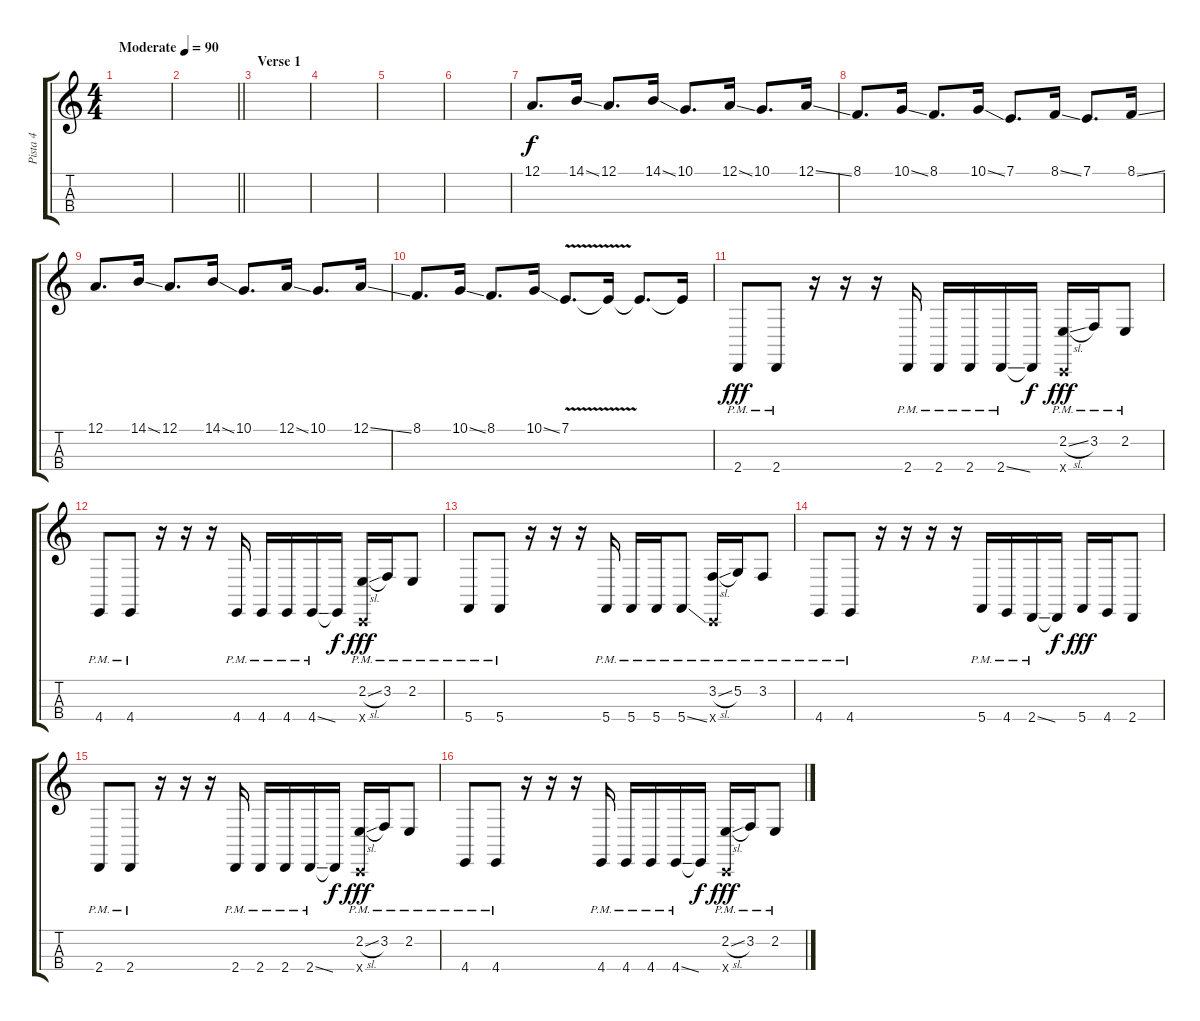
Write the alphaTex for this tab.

\track ("Pista 4" "Pista 4") {instrument cello}
\staff {score tabs}
\tuning (A3 D3 G2 C2) {hide}
\ts (4 4)
\tempo (90 "Moderate")
\clef g2
\ks c
|
\barLineRight lightlight
|
\section ("" "Verse 1")
|
|
|
|
12.1.8{d} 14.1{ss}.16 12.1.8{d} 14.1{ss}.16 10.1.8{d} 12.1{ss}.16 10.1.8{d} 12.1{ss}.16 |
8.1.8{d} 10.1{ss}.16 8.1.8{d} 10.1{ss}.16 7.1.8{d} 8.1{ss}.16 7.1.8{d} 8.1{ss}.16 |
12.1.8{d} 14.1{ss}.16 12.1.8{d} 14.1{ss}.16 10.1.8{d} 12.1{ss}.16 10.1.8{d} 12.1{ss}.16 |
8.1.8{d} 10.1{ss}.16 8.1.8{d} 10.1{ss}.16 7.1{v}.8{d} 7.1{t}.16 7.1{t}.8{d} 7.1{t}.16 |
2.4{pm}.8{dy fff} 2.4{pm}.8 r.16 r.16 r.16 2.4{pm}.16 2.4{pm}.16 2.4{pm}.16 2.4{ss pm}.16 2.4{t}.16{dy f} (2.2{sl pm} 0.4{x}).16{dy fff} 3.2{pm}.16 2.2{pm}.8 |
4.4{pm}.8 4.4{pm}.8 r.16 r.16 r.16 4.4{pm}.16 4.4{pm}.16 4.4{pm}.16 4.4{ss pm}.16 4.4{t}.16{dy f} (2.2{sl pm} 0.4{x}).16{dy fff} 3.2{pm}.16 2.2{pm}.8 |
5.4{pm}.8 5.4{pm}.8 r.16 r.16 r.16 5.4{pm}.16 5.4{pm}.16 5.4{pm}.16 5.4{ss pm}.8 (3.2{sl pm} 0.4{x}).16 5.2{pm}.16 3.2{pm}.8 |
4.4{pm}.8 4.4{pm}.8 r.16 r.16 r.16 r.16 5.4{pm}.16 4.4{pm}.16 2.4{ss pm}.16 2.4{t}.16{dy f} 5.4.16{dy fff} 4.4.16 2.4.8 |
2.4{pm}.8 2.4{pm}.8 r.16 r.16 r.16 2.4{pm}.16 2.4{pm}.16 2.4{pm}.16 2.4{ss pm}.16 2.4{t}.16{dy f} (2.2{sl pm} 0.4{x}).16{dy fff} 3.2{pm}.16 2.2{pm}.8 |
4.4{pm}.8 4.4{pm}.8 r.16 r.16 r.16 4.4{pm}.16 4.4{pm}.16 4.4{pm}.16 4.4{ss pm}.16 4.4{t}.16{dy f} (2.2{sl pm} 0.4{x}).16{dy fff} 3.2{pm}.16 2.2{pm}.8
